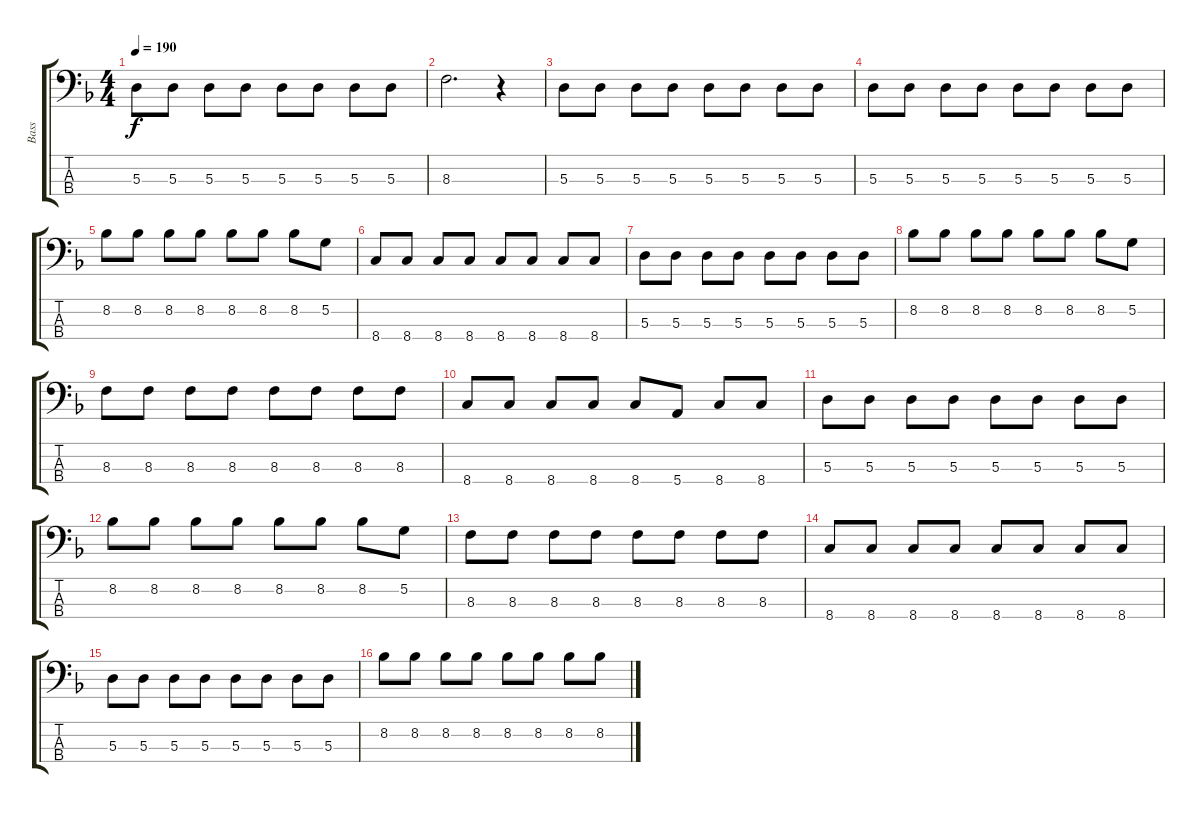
\track ("Bass" "Bass") {instrument electricbassfinger}
\staff {score tabs}
\tuning (G2 D2 A1 E1) {hide}
\ts (4 4)
\tempo 190
\clef f4
\ks f
5.3.8{dy f} 5.3.8 5.3.8 5.3.8 5.3.8 5.3.8 5.3.8 5.3.8 |
8.3.2{d} r.4 |
5.3.8 5.3.8 5.3.8 5.3.8 5.3.8 5.3.8 5.3.8 5.3.8 |
5.3.8 5.3.8 5.3.8 5.3.8 5.3.8 5.3.8 5.3.8 5.3.8 |
8.2.8 8.2.8 8.2.8 8.2.8 8.2.8 8.2.8 8.2.8 5.2.8 |
8.4.8 8.4.8 8.4.8 8.4.8 8.4.8 8.4.8 8.4.8 8.4.8 |
5.3.8 5.3.8 5.3.8 5.3.8 5.3.8 5.3.8 5.3.8 5.3.8 |
8.2.8 8.2.8 8.2.8 8.2.8 8.2.8 8.2.8 8.2.8 5.2.8 |
8.3.8 8.3.8 8.3.8 8.3.8 8.3.8 8.3.8 8.3.8 8.3.8 |
8.4.8 8.4.8 8.4.8 8.4.8 8.4.8 5.4.8 8.4.8 8.4.8 |
5.3.8 5.3.8 5.3.8 5.3.8 5.3.8 5.3.8 5.3.8 5.3.8 |
8.2.8 8.2.8 8.2.8 8.2.8 8.2.8 8.2.8 8.2.8 5.2.8 |
8.3.8 8.3.8 8.3.8 8.3.8 8.3.8 8.3.8 8.3.8 8.3.8 |
8.4.8 8.4.8 8.4.8 8.4.8 8.4.8 8.4.8 8.4.8 8.4.8 |
5.3.8 5.3.8 5.3.8 5.3.8 5.3.8 5.3.8 5.3.8 5.3.8 |
8.2.8 8.2.8 8.2.8 8.2.8 8.2.8 8.2.8 8.2.8 8.2.8
